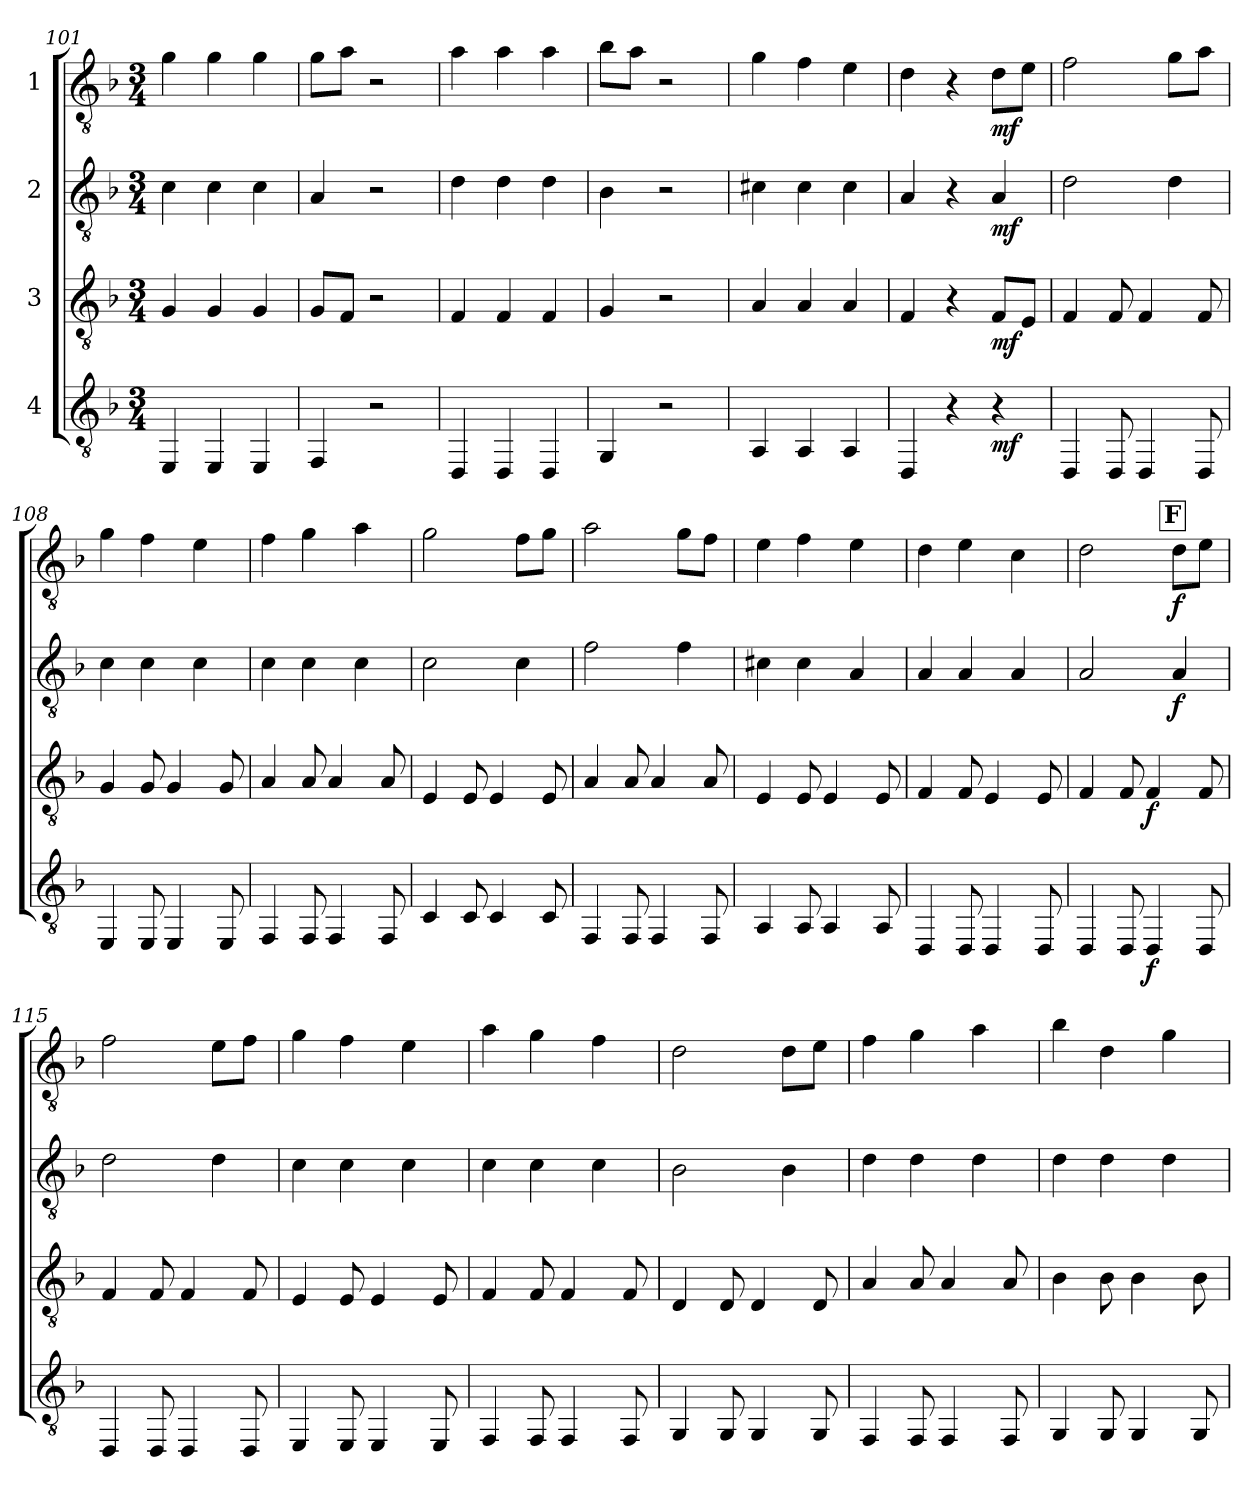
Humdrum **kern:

**kern	**dynam	**kern	**dynam	**kern	**dynam	**kern	**dynam
*part4	*part4	*part3	*part3	*part2	*part2	*part1	*part1
*staff4	*staff4	*staff3	*staff3	*staff2	*staff2	*staff1	*staff1
*I"4	*	*I"3	*	*I"2	*	*I"1	*
*clefGv2	*	*clefGv2	*	*clefGv2	*	*clefGv2	*
*k[b-]	*	*k[b-]	*	*k[b-]	*	*k[b-]	*
*d:	*	*d:	*	*d:	*	*d:	*
*M3/4	*	*M3/4	*	*M3/4	*	*M3/4	*
=101	=101	=101	=101	=101	=101	=101	=101
4EE/	.	4G/	.	4c\	.	4g\	.
4EE/	.	4G/	.	4c\	.	4g\	.
4EE/	.	4G/	.	4c\	.	4g\	.
=102	=102	=102	=102	=102	=102	=102	=102
4FF/	.	8G/L	.	4A/	.	8g\L	.
.	.	8F/J	.	.	.	8a\J	.
2r	.	2r	.	2r	.	2r	.
=103	=103	=103	=103	=103	=103	=103	=103
4DD/	.	4F/	.	4d\	.	4a\	.
4DD/	.	4F/	.	4d\	.	4a\	.
4DD/	.	4F/	.	4d\	.	4a\	.
=104	=104	=104	=104	=104	=104	=104	=104
4GG/	.	4G/	.	4B-\	.	8b-\L	.
.	.	.	.	.	.	8a\J	.
2r	.	2r	.	2r	.	2r	.
=105	=105	=105	=105	=105	=105	=105	=105
4AA/	.	4A/	.	4c#X\	.	4g\	.
4AA/	.	4A/	.	4c#\	.	4f\	.
4AA/	.	4A/	.	4c#\	.	4e\	.
=106	=106	=106	=106	=106	=106	=106	=106
4DD/	.	4F/	.	4A/	.	4d\	.
4r	.	4r	.	4r	.	4r	.
!	!LO:DY:b	!	!LO:DY:b	!	!LO:DY:b	!	!LO:DY:b
4r	mf	8F/L	mf	4A/	mf	8d\L	mf
.	.	8E/J	.	.	.	8e\J	.
!!LO:PB:g=z
=107	=107	=107	=107	=107	=107	=107	=107
4DD/	.	4F/	.	2d\	.	2f\	.
8DD/	.	8F/	.	.	.	.	.
4DD/	.	4F/	.	.	.	.	.
.	.	.	.	4d\	.	8g\L	.
8DD/	.	8F/	.	.	.	8a\J	.
=108	=108	=108	=108	=108	=108	=108	=108
4EE/	.	4G/	.	4c\	.	4g\	.
8EE/	.	8G/	.	4c\	.	4f\	.
4EE/	.	4G/	.	.	.	.	.
.	.	.	.	4c\	.	4e\	.
8EE/	.	8G/	.	.	.	.	.
=109	=109	=109	=109	=109	=109	=109	=109
4FF/	.	4A/	.	4c\	.	4f\	.
8FF/	.	8A/	.	4c\	.	4g\	.
4FF/	.	4A/	.	.	.	.	.
.	.	.	.	4c\	.	4a\	.
8FF/	.	8A/	.	.	.	.	.
=110	=110	=110	=110	=110	=110	=110	=110
4C/	.	4E/	.	2c\	.	2g\	.
8C/	.	8E/	.	.	.	.	.
4C/	.	4E/	.	.	.	.	.
.	.	.	.	4c\	.	8f\L	.
8C/	.	8E/	.	.	.	8g\J	.
=111	=111	=111	=111	=111	=111	=111	=111
4FF/	.	4A/	.	2f\	.	2a\	.
8FF/	.	8A/	.	.	.	.	.
4FF/	.	4A/	.	.	.	.	.
.	.	.	.	4f\	.	8g\L	.
8FF/	.	8A/	.	.	.	8f\J	.
=112	=112	=112	=112	=112	=112	=112	=112
4AA/	.	4E/	.	4c#X\	.	4e\	.
8AA/	.	8E/	.	4c#\	.	4f\	.
4AA/	.	4E/	.	.	.	.	.
.	.	.	.	4A/	.	4e\	.
8AA/	.	8E/	.	.	.	.	.
=113	=113	=113	=113	=113	=113	=113	=113
4DD/	.	4F/	.	4A/	.	4d\	.
8DD/	.	8F/	.	4A/	.	4e\	.
4DD/	.	4E/	.	.	.	.	.
.	.	.	.	4A/	.	4c\	.
8DD/	.	8E/	.	.	.	.	.
!!LO:LB:g=z
!!LO:REH:place=s1:a:B:fs=14:t=F:qo=2
=114	=114	=114	=114	=114	=114	=114	=114
4DD/	.	4F/	.	2A/	.	2d\	.
8DD/	.	8F/	.	.	.	.	.
!	!LO:DY:b	!	!LO:DY:b	!	!	!	!
4DD/	f	4F/	f	.	.	.	.
!	!	!	!	!	!LO:DY:b	!	!LO:DY:b
.	.	.	.	4A/	f	8d\L	f
8DD/	.	8F/	.	.	.	8e\J	.
=115	=115	=115	=115	=115	=115	=115	=115
4DD/	.	4F/	.	2d\	.	2f\	.
8DD/	.	8F/	.	.	.	.	.
4DD/	.	4F/	.	.	.	.	.
.	.	.	.	4d\	.	8e\L	.
8DD/	.	8F/	.	.	.	8f\J	.
=116	=116	=116	=116	=116	=116	=116	=116
4EE/	.	4E/	.	4c\	.	4g\	.
8EE/	.	8E/	.	4c\	.	4f\	.
4EE/	.	4E/	.	.	.	.	.
.	.	.	.	4c\	.	4e\	.
8EE/	.	8E/	.	.	.	.	.
=117	=117	=117	=117	=117	=117	=117	=117
4FF/	.	4F/	.	4c\	.	4a\	.
8FF/	.	8F/	.	4c\	.	4g\	.
4FF/	.	4F/	.	.	.	.	.
.	.	.	.	4c\	.	4f\	.
8FF/	.	8F/	.	.	.	.	.
=118	=118	=118	=118	=118	=118	=118	=118
4GG/	.	4D/	.	2B-\	.	2d\	.
8GG/	.	8D/	.	.	.	.	.
4GG/	.	4D/	.	.	.	.	.
.	.	.	.	4B-\	.	8d\L	.
8GG/	.	8D/	.	.	.	8e\J	.
=119	=119	=119	=119	=119	=119	=119	=119
4FF/	.	4A/	.	4d\	.	4f\	.
8FF/	.	8A/	.	4d\	.	4g\	.
4FF/	.	4A/	.	.	.	.	.
.	.	.	.	4d\	.	4a\	.
8FF/	.	8A/	.	.	.	.	.
=120	=120	=120	=120	=120	=120	=120	=120
4GG/	.	4B-\	.	4d\	.	4b-\	.
8GG/	.	8B-\	.	4d\	.	4d\	.
4GG/	.	4B-\	.	.	.	.	.
.	.	.	.	4d\	.	4g\	.
8GG/	.	8B-\	.	.	.	.	.
=	=	=	=	=	=	=	=
*-	*-	*-	*-	*-	*-	*-	*-
